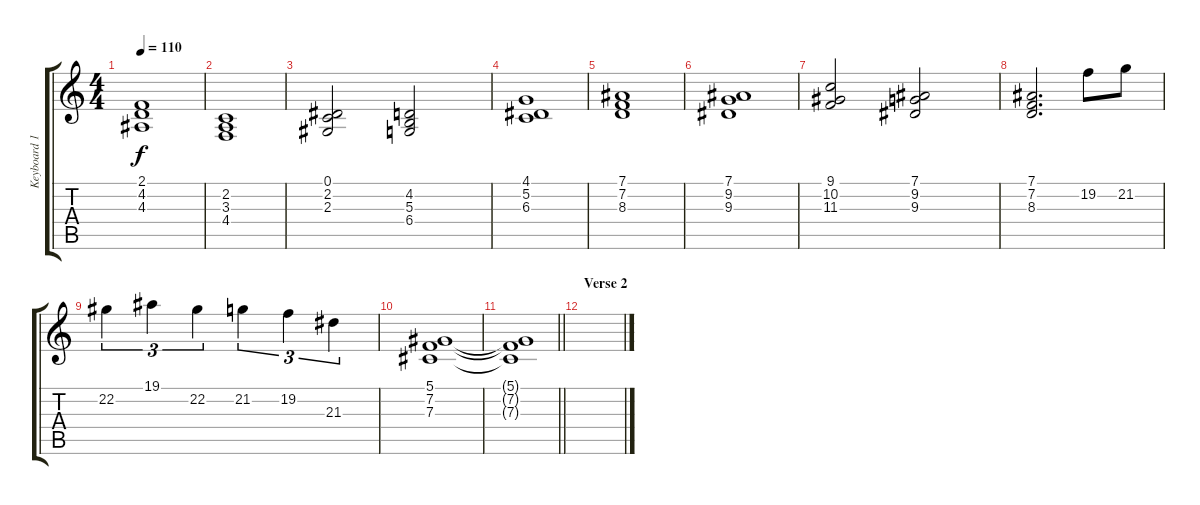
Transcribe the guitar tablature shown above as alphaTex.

\track ("Keyboard 1" "Keyboard 1") {instrument synthstrings1}
\staff {score tabs}
\tuning (Eb4 Bb3 Gb3 Db3 Ab2 Eb2) {hide}
\ts (4 4)
\tempo 110
\clef g2
\ks c
(2.1 4.2 4.3).1{dy f} |
(2.2 3.3 4.4).1 |
(0.1 2.2 2.3).2 (4.2 5.3 6.4).2 |
(4.1 5.2 6.3).1 |
(7.1 7.2 8.3).1 |
(7.1 9.2 9.3).1 |
(9.1 10.2 11.3).2 (7.1 9.2 9.3).2 |
(7.1 7.2 8.3).2{d} 19.2.8 21.2.8 |
22.2.4{tu (3 2)} 19.1.4{tu (3 2)} 22.2.4{tu (3 2)} 21.2.4{tu (3 2)} 19.2.4{tu (3 2)} 21.3.4{tu (3 2)} |
(5.1 7.2 7.3).1 |
\barLineRight lightlight
(5.1{t} 7.2{t} 7.3{t}).1 |
\section ("" "Verse 2")
